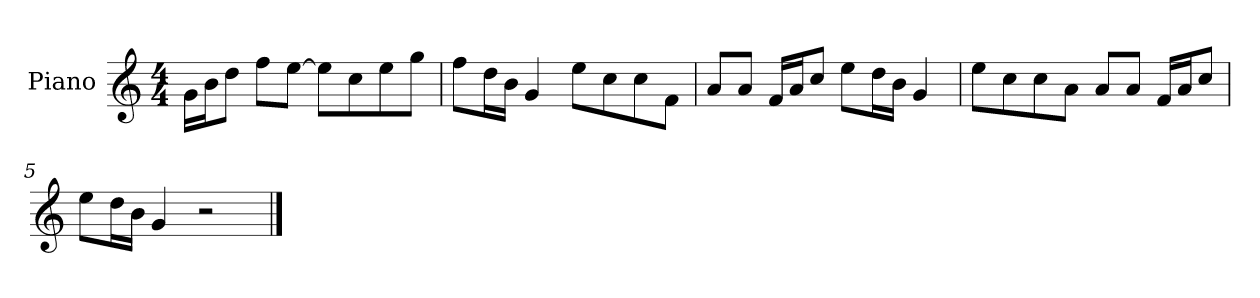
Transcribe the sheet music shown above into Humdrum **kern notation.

**kern
*part1
*staff1
*I"Piano
*I'P-no
*clefG2
*k[]
*M4/4
*MM90
=1
16g\LL
16b\J
8dd\J
8ff\L
[8ee\J
8ee\L]
8cc\
8ee\
8gg\J
=2
8ff\L
16dd\L
16b\JJ
4g/
8ee\L
8cc\
8cc\
8f\J
=3
8a/L
8a/J
16f/LL
16a/J
8cc/J
8ee\L
16dd\L
16b\JJ
4g/
=4
8ee\L
8cc\
8cc\
8a\J
8a/L
8a/J
16f/LL
16a/J
8cc/J
=5
8ee\L
16dd\L
16b\JJ
4g/
2r
==
*-
